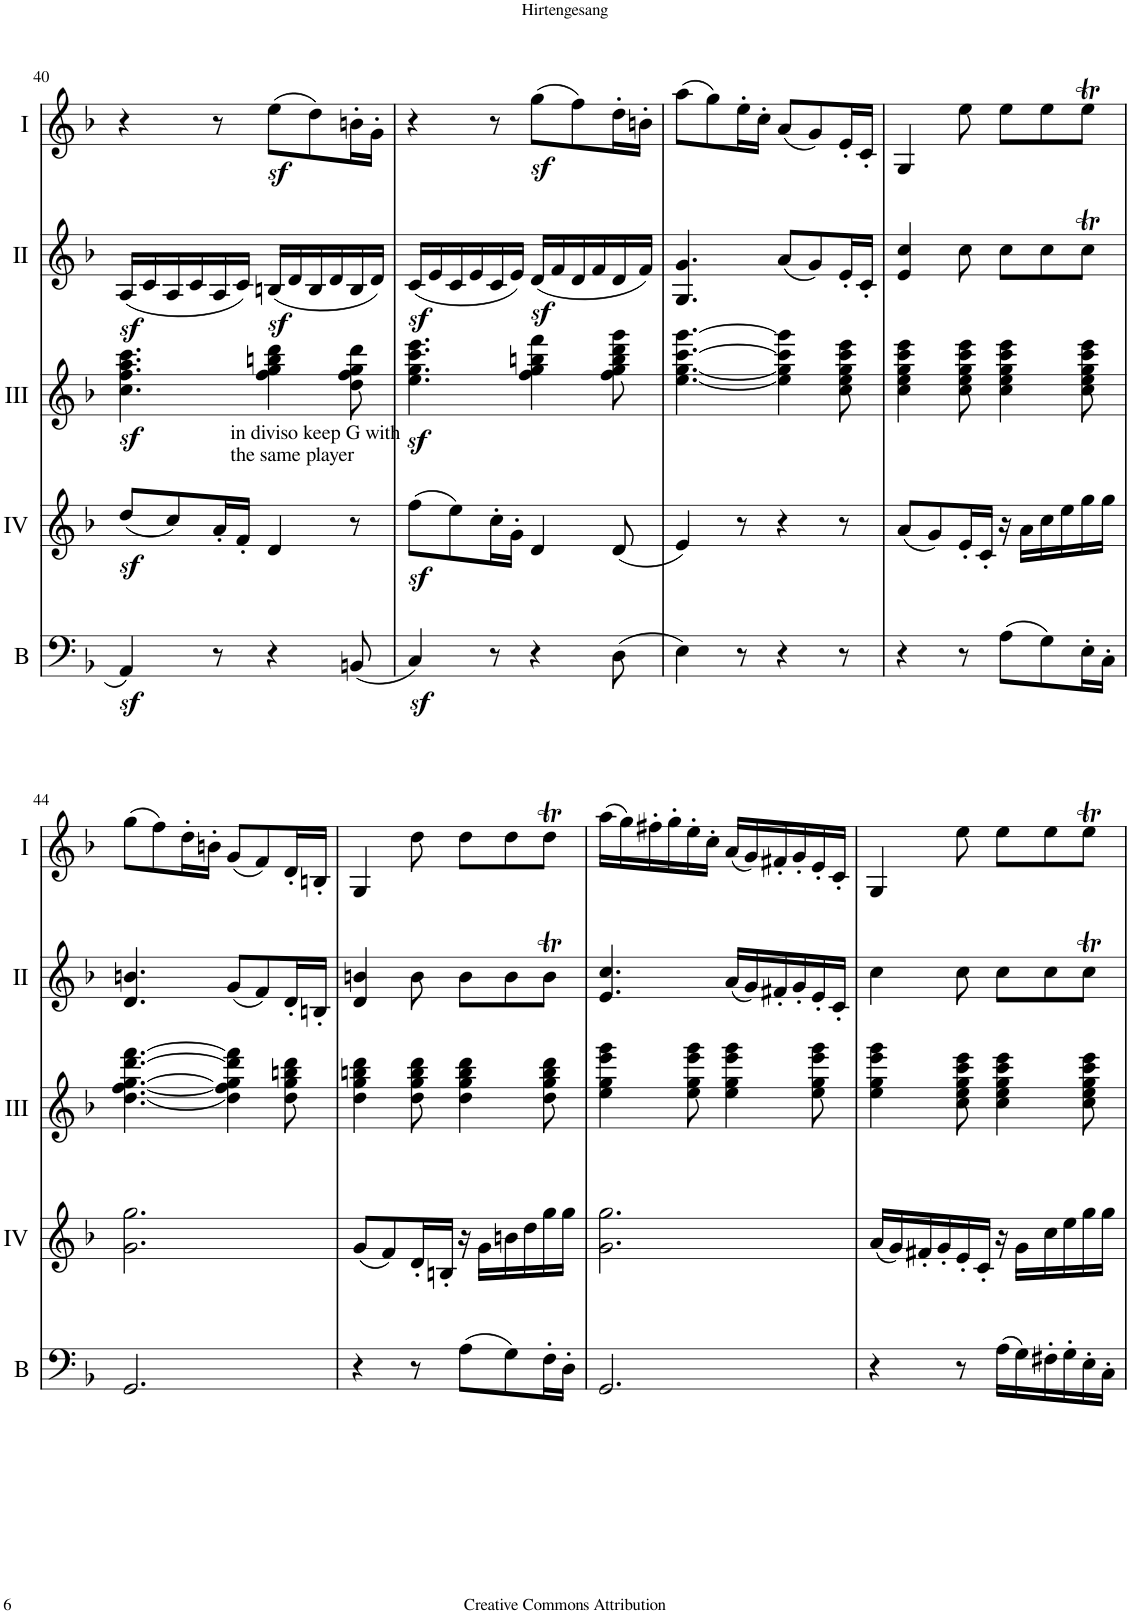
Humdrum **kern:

**kern	**kern	**kern	**kern	**kern
*part5	*part4	*part3	*part2	*part1
*staff5	*staff4	*staff3	*staff2	*staff1
*I"Bass	*I"Acc. 4	*I"Acc. 3	*I"Acc. 2	*I"Acc. 1
*I'B	*	*	*	*
!!LO:PB:g=z
*clefF4	*clefG2	*clefG2	*clefG2	*clefG2
*Trd7c12	*Trd7c12	*Trd7c12	*	*
*k[b-]	*k[b-]	*k[b-]	*k[b-]	*k[b-]
*M6/8	*M6/8	*M6/8	*M6/8	*M6/8
=40	=40	=40	=40	=40
4AAz</	(8ddz</L	4.cc\z< 4.ff\z< 4.aa\z< 4.ccc\z<	(16Az</LL	4r
.	.	.	16c/	.
.	8cc/)	.	16A/	.
.	.	.	16c/	.
8r	16a'/L	.	16A/	8r
.	16f'/JJ	.	16c/JJ)	.
!	!	!LO:TX:b:t=in diviso keep G with	!	!
!	!	!LO:TX:b:t=the same player	!	!
4r	4d/	4ff\ 4gg\ 4bbn\ 4ddd\	(16Bnz</LL	(8eez<\L
.	.	.	16d/	.
.	.	.	16B/	8dd\)
.	.	.	16d/	.
(8BBn/	8r	8dd\ 8ff\ 8gg\ 8ddd\	16B/	16bn'\L
.	.	.	16d/JJ)	16g'\JJ
=41	=41	=41	=41	=41
4Cz</)	(8ffz<\L	4.ee\z< 4.gg\z< 4.ccc\z< 4.eee\z<	(16cz</LL	4r
.	.	.	16e/	.
.	8ee\)	.	16c/	.
.	.	.	16e/	.
8r	16cc'\L	.	16c/	8r
.	16g'\JJ	.	16e/JJ)	.
4r	4d/	4ff\ 4gg\ 4bbn\ 4fff\	(16dz</LL	(8ggz<\L
.	.	.	16f/	.
.	.	.	16d/	8ff\)
.	.	.	16f/	.
(8D\	(8d/	8ff\ 8gg\ 8bb\ 8ddd\ 8ggg\	16d/	16dd'\L
.	.	.	16f/JJ)	16bn'\JJ
=42	=42	=42	=42	=42
4E\)	4e/)	[4.ee\ [4.gg\ [4.ccc\ [4.ggg\	4.G/ 4.g/	(8aa\L
.	.	.	.	8gg\)
8r	8r	.	.	16ee'\L
.	.	.	.	16cc'\JJ
4r	4r	4ee\] 4gg\] 4ccc\] 4ggg\]	(8a/L	(8a/L
.	.	.	8g/)	8g/)
8r	8r	8cc\ 8ee\ 8gg\ 8ccc\ 8eee\	16e'/L	16e'/L
.	.	.	16c'/JJ	16c'/JJ
=43	=43	=43	=43	=43
4r	(8a/L	4cc\ 4ee\ 4gg\ 4ccc\ 4eee\	4e/ 4cc/	4G/
.	8g/)	.	.	.
8r	16e'/L	8cc\ 8ee\ 8gg\ 8ccc\ 8eee\	8cc\	8ee\
.	16c'/JJ	.	.	.
(8A\L	16r	4cc\ 4ee\ 4gg\ 4ccc\ 4eee\	8cc\L	8ee\L
.	16a\LL	.	.	.
8G\)	16cc\	.	8cc\	8ee\
.	16ee\	.	.	.
16E'\L	16gg\	8cc\ 8ee\ 8gg\ 8ccc\ 8eee\	8ccT\J	8eet\J
16C'\JJ	16gg\JJ	.	.	.
!!LO:LB:g=z
=44	=44	=44	=44	=44
2.GG/	2.g\ 2.gg\	[4.dd\ [4.ff\ [4.gg\ [4.ddd\ [4.fff\	4.d/ 4.bn/	(8gg\L
.	.	.	.	8ff\)
.	.	.	.	16dd'\L
.	.	.	.	16bn'\JJ
.	.	4dd\] 4ff\] 4gg\] 4ddd\] 4fff\]	(8g/L	(8g/L
.	.	.	8f/)	8f/)
.	.	8dd\ 8gg\ 8bbn\ 8ddd\	16d'/L	16d'/L
.	.	.	16Bn'/JJ	16Bn'/JJ
=45	=45	=45	=45	=45
4r	(8g/L	4dd\ 4gg\ 4bbn\ 4ddd\	4d/ 4bn/	4G/
.	8f/)	.	.	.
8r	16d'/L	8dd\ 8gg\ 8bb\ 8ddd\	8b\	8dd\
.	16Bn'/JJ	.	.	.
(8A\L	16r	4dd\ 4gg\ 4bb\ 4ddd\	8b\L	8dd\L
.	16g\LL	.	.	.
8G\)	16bn\	.	8b\	8dd\
.	16dd\	.	.	.
16F'\L	16gg\	8dd\ 8gg\ 8bb\ 8ddd\	8bt\J	8ddT\J
16D'\JJ	16gg\JJ	.	.	.
=46	=46	=46	=46	=46
2.GG/	2.g\ 2.gg\	4ee\ 4gg\ 4eee\ 4ggg\	4.e/ 4.cc/	(16aa\LL
.	.	.	.	16gg\)
.	.	.	.	16ff#X'\
.	.	.	.	16gg'\
.	.	8ee\ 8gg\ 8eee\ 8ggg\	.	16ee'\
.	.	.	.	16cc'\JJ
.	.	4ee\ 4gg\ 4eee\ 4ggg\	(16a/LL	(16a/LL
.	.	.	16g/)	16g/)
.	.	.	16f#X'/	16f#X'/
.	.	.	16g'/	16g'/
.	.	8ee\ 8gg\ 8eee\ 8ggg\	16e'/	16e'/
.	.	.	16c'/JJ	16c'/JJ
=47	=47	=47	=47	=47
4r	(16a/LL	4ee\ 4gg\ 4eee\ 4ggg\	4cc\	4G/
.	16g/)	.	.	.
.	16f#X'/	.	.	.
.	16g'/	.	.	.
8r	16e'/	8cc\ 8ee\ 8gg\ 8ccc\ 8eee\	8cc\	8ee\
.	16c'/JJ	.	.	.
(16A\LL	16r	4cc\ 4ee\ 4gg\ 4ccc\ 4eee\	8cc\L	8ee\L
16G\)	16g\LL	.	.	.
16F#X'\	16cc\	.	8cc\	8ee\
16G'\	16ee\	.	.	.
16E'\	16gg\	8cc\ 8ee\ 8gg\ 8ccc\ 8eee\	8ccT\J	8eet\J
16C'\JJ	16gg\JJ	.	.	.
=	=	=	=	=
*-	*-	*-	*-	*-
